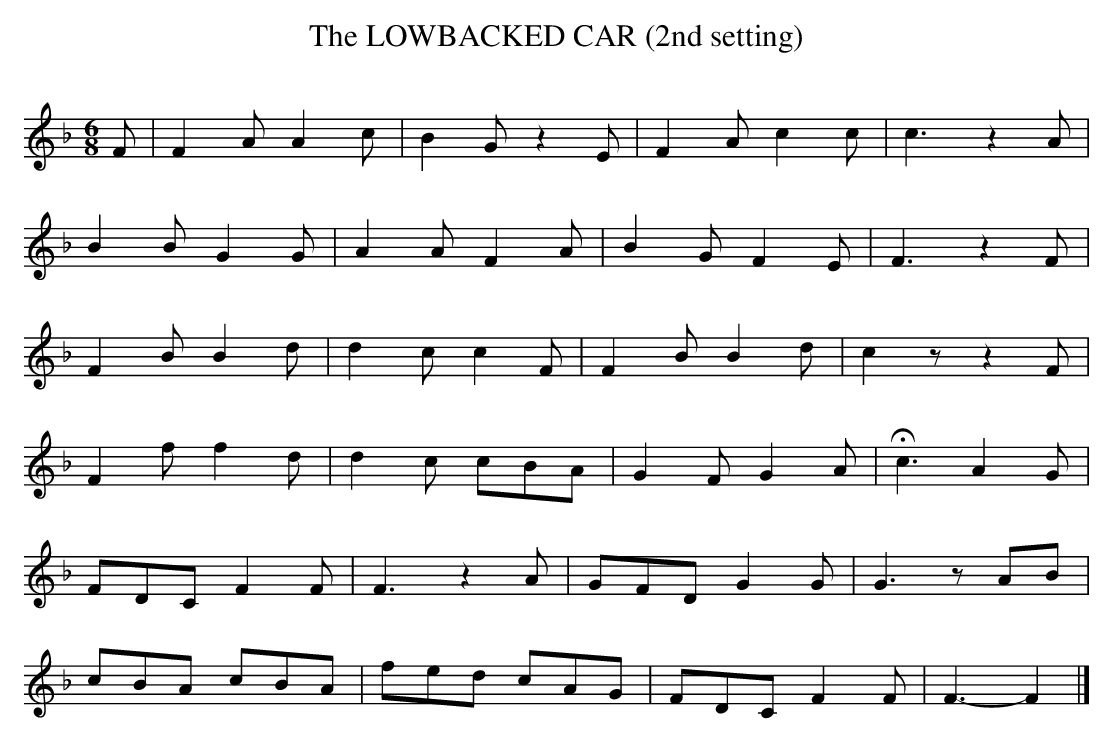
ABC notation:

X:1
T:LOWBACKED CAR (2nd setting), The
Y:"playfully"
which is the same melody in 4/4 time
Q:120
M:6/8
L:1/8
K:F
F|F2A A2c|B2G z2E|F2A c2c|c3z2A|
B2B G2G|A2A F2A|B2G F2E|F3z2F|
F2B B2d|d2c c2F|F2B B2d|c2zz2F|
F2f f2d|d2c cBA|G2F G2A|Hc3A2G|
FDC F2F|F3 z2A|GFD G2G|G3 zAB|
cBA cBA|fed cAG|FDC F2F|F3-F2|]
